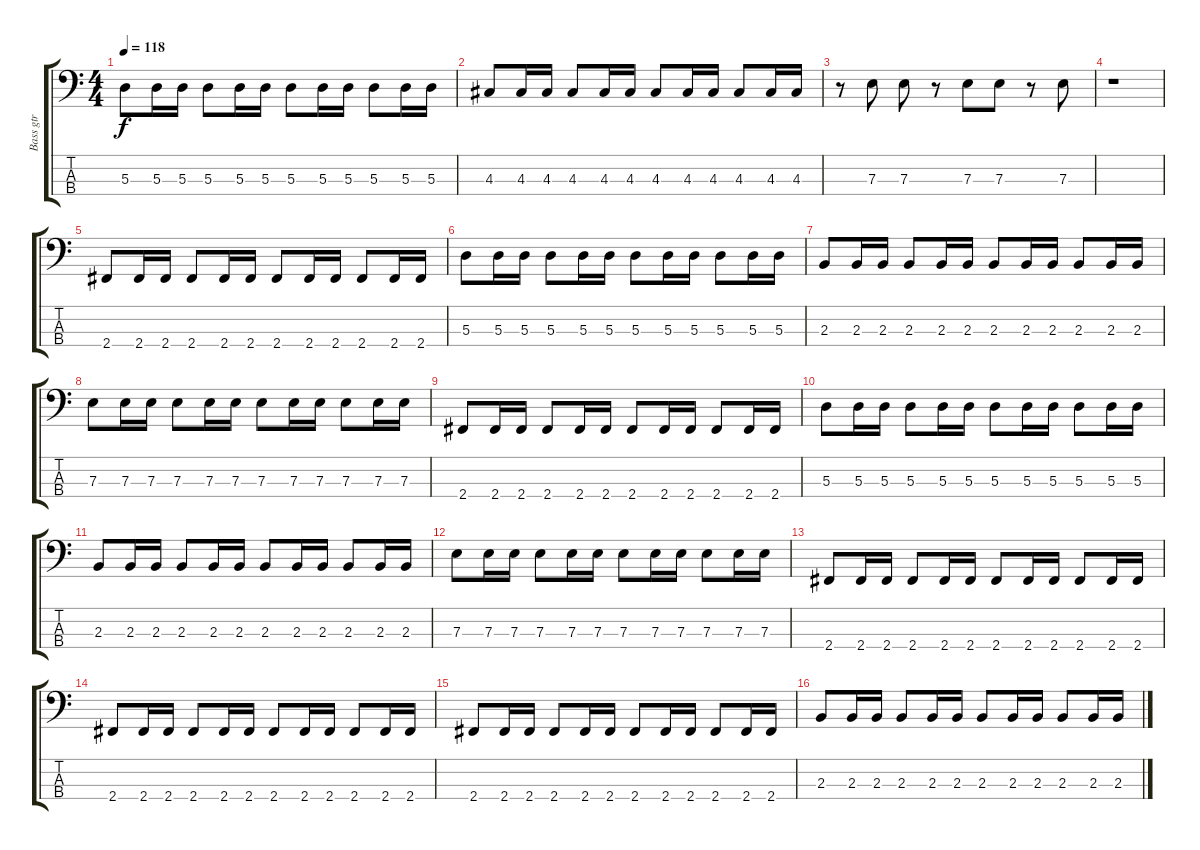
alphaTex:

\track ("Bass gtr" "Bass gtr") {instrument electricbasspick}
\staff {score tabs}
\tuning (G2 D2 A1 E1) {hide}
\ts (4 4)
\tempo 118
\clef f4
\ks c
5.3.8{dy f} 5.3.16 5.3.16 5.3.8 5.3.16 5.3.16 5.3.8 5.3.16 5.3.16 5.3.8 5.3.16 5.3.16 |
4.3.8 4.3.16 4.3.16 4.3.8 4.3.16 4.3.16 4.3.8 4.3.16 4.3.16 4.3.8 4.3.16 4.3.16 |
r.8 7.3.8 7.3.8 r.8 7.3.8 7.3.8 r.8 7.3.8 |
r.1 |
2.4.8 2.4.16 2.4.16 2.4.8 2.4.16 2.4.16 2.4.8 2.4.16 2.4.16 2.4.8 2.4.16 2.4.16 |
5.3.8 5.3.16 5.3.16 5.3.8 5.3.16 5.3.16 5.3.8 5.3.16 5.3.16 5.3.8 5.3.16 5.3.16 |
2.3.8 2.3.16 2.3.16 2.3.8 2.3.16 2.3.16 2.3.8 2.3.16 2.3.16 2.3.8 2.3.16 2.3.16 |
7.3.8 7.3.16 7.3.16 7.3.8 7.3.16 7.3.16 7.3.8 7.3.16 7.3.16 7.3.8 7.3.16 7.3.16 |
2.4.8 2.4.16 2.4.16 2.4.8 2.4.16 2.4.16 2.4.8 2.4.16 2.4.16 2.4.8 2.4.16 2.4.16 |
5.3.8 5.3.16 5.3.16 5.3.8 5.3.16 5.3.16 5.3.8 5.3.16 5.3.16 5.3.8 5.3.16 5.3.16 |
2.3.8 2.3.16 2.3.16 2.3.8 2.3.16 2.3.16 2.3.8 2.3.16 2.3.16 2.3.8 2.3.16 2.3.16 |
7.3.8 7.3.16 7.3.16 7.3.8 7.3.16 7.3.16 7.3.8 7.3.16 7.3.16 7.3.8 7.3.16 7.3.16 |
2.4.8 2.4.16 2.4.16 2.4.8 2.4.16 2.4.16 2.4.8 2.4.16 2.4.16 2.4.8 2.4.16 2.4.16 |
2.4.8 2.4.16 2.4.16 2.4.8 2.4.16 2.4.16 2.4.8 2.4.16 2.4.16 2.4.8 2.4.16 2.4.16 |
2.4.8 2.4.16 2.4.16 2.4.8 2.4.16 2.4.16 2.4.8 2.4.16 2.4.16 2.4.8 2.4.16 2.4.16 |
2.3.8 2.3.16 2.3.16 2.3.8 2.3.16 2.3.16 2.3.8 2.3.16 2.3.16 2.3.8 2.3.16 2.3.16
